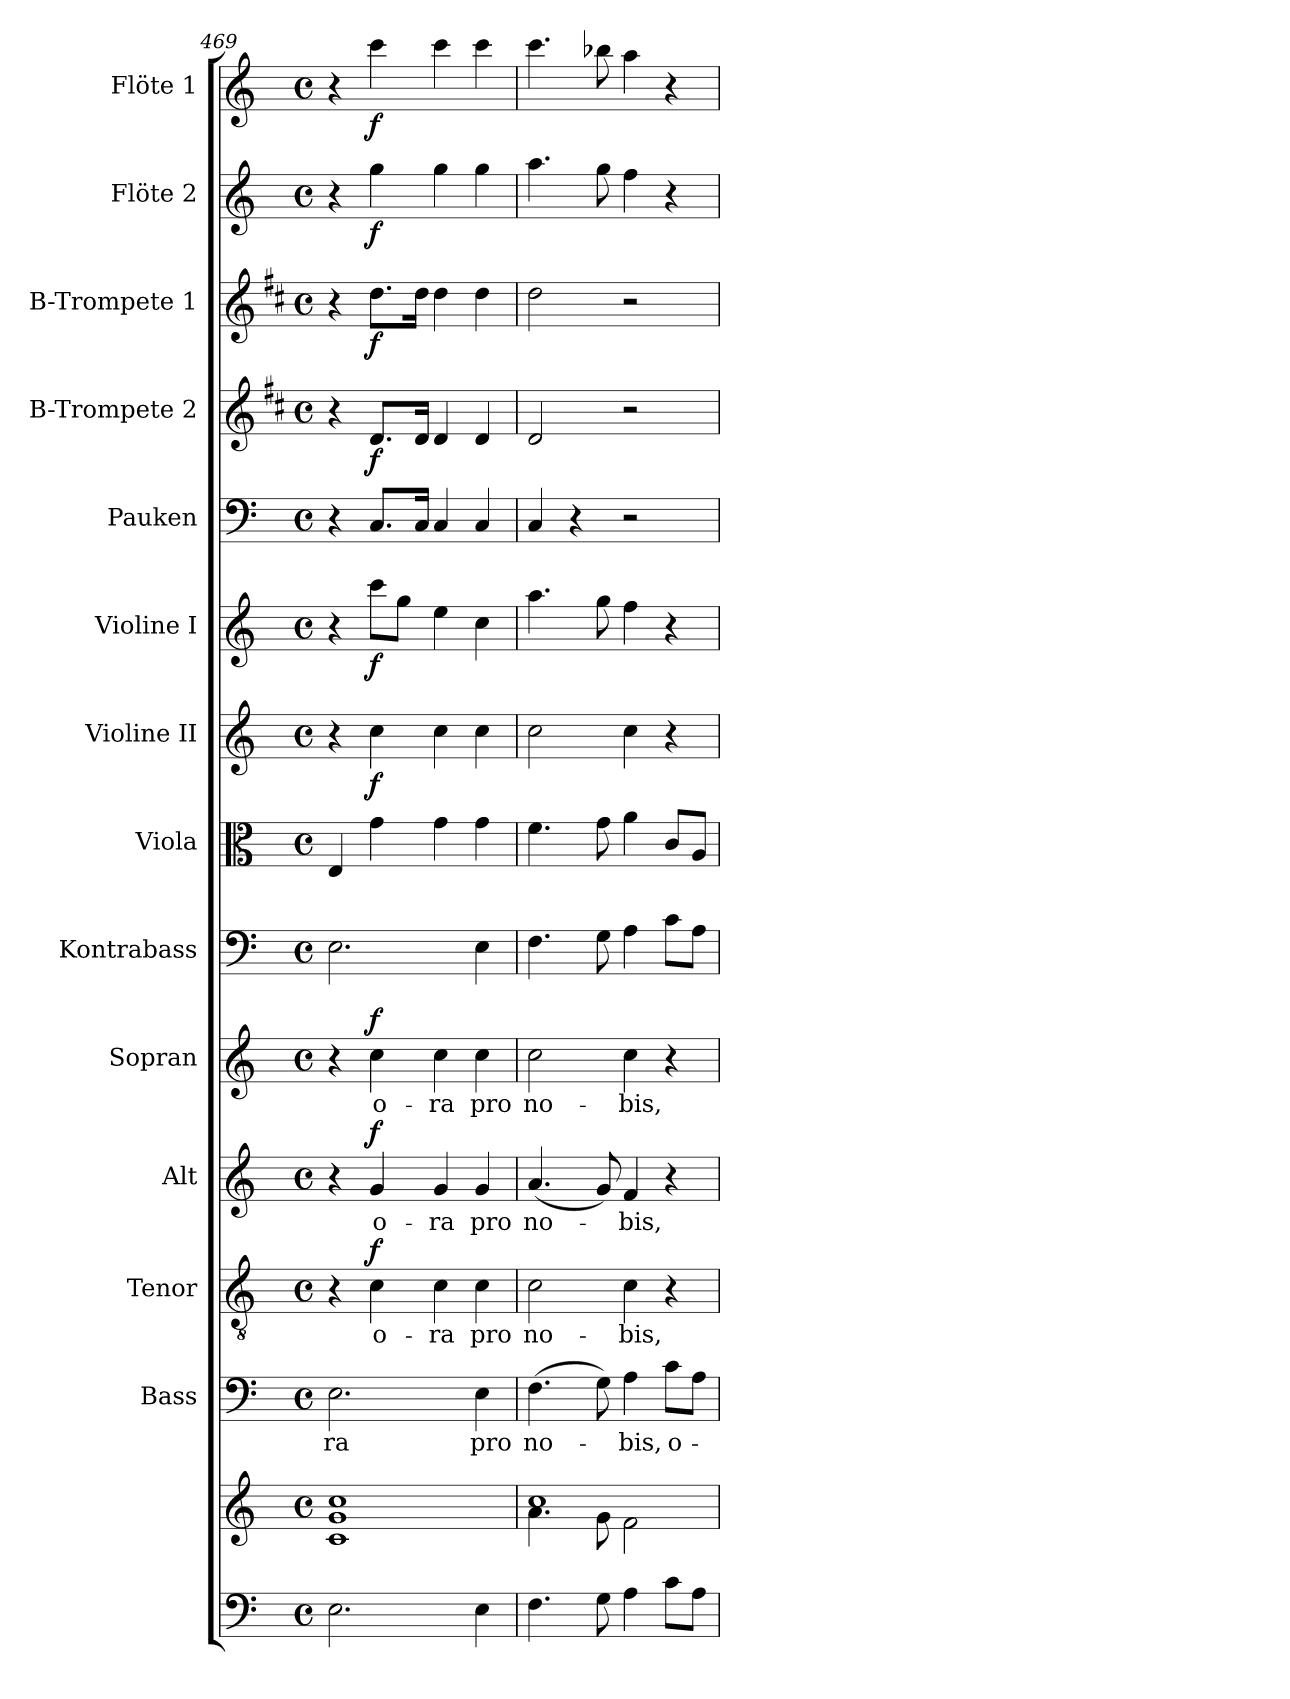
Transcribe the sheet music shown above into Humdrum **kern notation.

**kern	**kern	**kern	**text	**kern	**text	**dynam	**kern	**text	**dynam	**kern	**text	**dynam	**kern	**kern	**kern	**dynam	**kern	**dynam	**kern	**kern	**dynam	**kern	**dynam	**kern	**dynam	**kern	**dynam
*part14	*part14	*part13	*part13	*part12	*part12	*part12	*part11	*part11	*part11	*part10	*part10	*part10	*part9	*part8	*part7	*part7	*part6	*part6	*part5	*part4	*part4	*part3	*part3	*part2	*part2	*part1	*part1
*staff15	*staff14	*staff13	*staff13	*staff12	*staff12	*staff12	*staff11	*staff11	*staff11	*staff10	*staff10	*staff10	*staff9	*staff8	*staff7	*staff7	*staff6	*staff6	*staff5	*staff4	*staff4	*staff3	*staff3	*staff2	*staff2	*staff1	*staff1
*	*	*I"Bass	*	*I"Tenor	*	*	*I"Alt	*	*	*I"Sopran	*	*	*I"Kontrabass	*I"Viola	*I"Violine II	*	*I"Violine I	*	*I"Pauken	*I"B-Trompete 2	*	*I"B-Trompete 1	*	*I"Flöte 2	*	*I"Flöte 1	*
*	*	*I'B.	*	*I'T.	*	*	*I'A.	*	*	*I'S.	*	*	*I'Kb.	*I'Vla.	*I'Vl. II	*	*I'Vl. I	*	*I'Pk.	*I'B Trp. 2	*	*I'B Trp. 1	*	*I'Fl. 2	*	*I'Fl. 1	*
*clefF4	*clefG2	*clefF4	*	*clefGv2	*	*	*clefG2	*	*	*clefG2	*	*	*clefF4	*clefC3	*clefG2	*	*clefG2	*	*clefF4	*clefG2	*	*clefG2	*	*clefG2	*	*clefG2	*
*	*	*	*	*	*	*	*	*	*	*	*	*	*ITrd7c12	*	*	*	*	*	*	*ITrd1c2	*	*ITrd1c2	*	*	*	*	*
*k[]	*k[]	*k[]	*	*k[]	*	*	*k[]	*	*	*k[]	*	*	*k[]	*k[]	*k[]	*	*k[]	*	*k[]	*k[]	*	*k[]	*	*k[]	*	*k[]	*
*C:	*C:	*C:	*	*C:	*	*	*C:	*	*	*C:	*	*	*C:	*C:	*C:	*	*C:	*	*C:	*C:	*	*C:	*	*C:	*	*C:	*
*M4/4	*M4/4	*M4/4	*	*M4/4	*	*	*M4/4	*	*	*M4/4	*	*	*M4/4	*M4/4	*M4/4	*	*M4/4	*	*M4/4	*M4/4	*	*M4/4	*	*M4/4	*	*M4/4	*
*met(c)	*met(c)	*met(c)	*	*met(c)	*	*	*met(c)	*	*	*met(c)	*	*	*met(c)	*met(c)	*met(c)	*	*met(c)	*	*met(c)	*met(c)	*	*met(c)	*	*met(c)	*	*met(c)	*
=469	=469	=469	=469	=469	=469	=469	=469	=469	=469	=469	=469	=469	=469	=469	=469	=469	=469	=469	=469	=469	=469	=469	=469	=469	=469	=469	=469
!	!	!	!LO:LY:b	!	!	!	!	!	!	!	!	!	!	!	!	!	!	!	!	!	!	!	!	!	!	!	!
2.E\	1c 1g 1cc	2.E\	-ra	4r	.	.	4r	.	.	4r	.	.	2.EE\	4E/	4r	.	4r	.	4r	4r	.	4r	.	4r	.	4r	.
!	!	!	!	!	!LO:LY:b	!LO:DY:a	!	!LO:LY:b	!LO:DY:a	!	!LO:LY:b	!LO:DY:a	!	!	!	!LO:DY:b	!	!LO:DY:b	!	!	!LO:DY:b	!	!LO:DY:b	!	!LO:DY:b	!	!LO:DY:b
.	.	.	.	4c\	o-	f	4g/	o-	f	4cc\	o-	f	.	4g\	4cc\	f	8ccc\L	f	8.C/L	8.c/L	f	8.cc\L	f	4gg\	f	4ccc\	f
.	.	.	.	.	.	.	.	.	.	.	.	.	.	.	.	.	8gg\J	.	.	.	.	.	.	.	.	.	.
.	.	.	.	.	.	.	.	.	.	.	.	.	.	.	.	.	.	.	16C/Jk	16c/Jk	.	16cc\Jk	.	.	.	.	.
!	!	!	!	!	!LO:LY:b	!	!	!LO:LY:b	!	!	!LO:LY:b	!	!	!	!	!	!	!	!	!	!	!	!	!	!	!	!
.	.	.	.	4c\	-ra	.	4g/	-ra	.	4cc\	-ra	.	.	4g\	4cc\	.	4ee\	.	4C/	4c/	.	4cc\	.	4gg\	.	4ccc\	.
!	!	!	!LO:LY:b	!	!LO:LY:b	!	!	!LO:LY:b	!	!	!LO:LY:b	!	!	!	!	!	!	!	!	!	!	!	!	!	!	!	!
4E\	.	4E\	pro	4c\	pro	.	4g/	pro	.	4cc\	pro	.	4EE\	4g\	4cc\	.	4cc\	.	4C/	4c/	.	4cc\	.	4gg\	.	4ccc\	.
=470	=470	=470	=470	=470	=470	=470	=470	=470	=470	=470	=470	=470	=470	=470	=470	=470	=470	=470	=470	=470	=470	=470	=470	=470	=470	=470	=470
*	*^	*	*	*	*	*	*	*	*	*	*	*	*	*	*	*	*	*	*	*	*	*	*	*	*	*	*
!	!	!	!	!LO:LY:b	!	!LO:LY:b	!	!	!LO:LY:b	!	!	!LO:LY:b	!	!	!	!	!	!	!	!	!	!	!	!	!	!	!	!
4.F\	1cc	4.a\	(>4.F\	no-	2c\	no-	.	(<4.a/	no-	.	2cc\	no-	.	4.FF\	4.f\	2cc\	.	4.aa\	.	4C/	2c/	.	2cc\	.	4.aa\	.	4.ccc\	.
.	.	.	.	.	.	.	.	.	.	.	.	.	.	.	.	.	.	.	.	4r	.	.	.	.	.	.	.	.
8G\	.	8g\	8G\)	.	.	.	.	8g/)	.	.	.	.	.	8GG\	8g\	.	.	8gg\	.	.	.	.	.	.	8gg\	.	8bb-X\	.
!	!	!	!	!LO:LY:b	!	!LO:LY:b	!	!	!LO:LY:b	!	!	!LO:LY:b	!	!	!	!	!	!	!	!	!	!	!	!	!	!	!	!
4A\	.	2f\	4A\	-bis,	4c\	-bis,	.	4f/	-bis,	.	4cc\	-bis,	.	4AA\	4a\	4cc\	.	4ff\	.	2r	2r	.	2r	.	4ff\	.	4aa\	.
!	!	!	!	!LO:LY:b	!	!	!	!	!	!	!	!	!	!	!	!	!	!	!	!	!	!	!	!	!	!	!	!
8c\L	.	.	8c\L	o-	4r	.	.	4r	.	.	4r	.	.	8C\L	8c/L	4r	.	4r	.	.	.	.	.	.	4r	.	4r	.
8A\J	.	.	8A\J	.	.	.	.	.	.	.	.	.	.	8AA\J	8A/J	.	.	.	.	.	.	.	.	.	.	.	.	.
*	*v	*v	*	*	*	*	*	*	*	*	*	*	*	*	*	*	*	*	*	*	*	*	*	*	*	*	*	*
=	=	=	=	=	=	=	=	=	=	=	=	=	=	=	=	=	=	=	=	=	=	=	=	=	=	=	=
*-	*-	*-	*-	*-	*-	*-	*-	*-	*-	*-	*-	*-	*-	*-	*-	*-	*-	*-	*-	*-	*-	*-	*-	*-	*-	*-	*-
